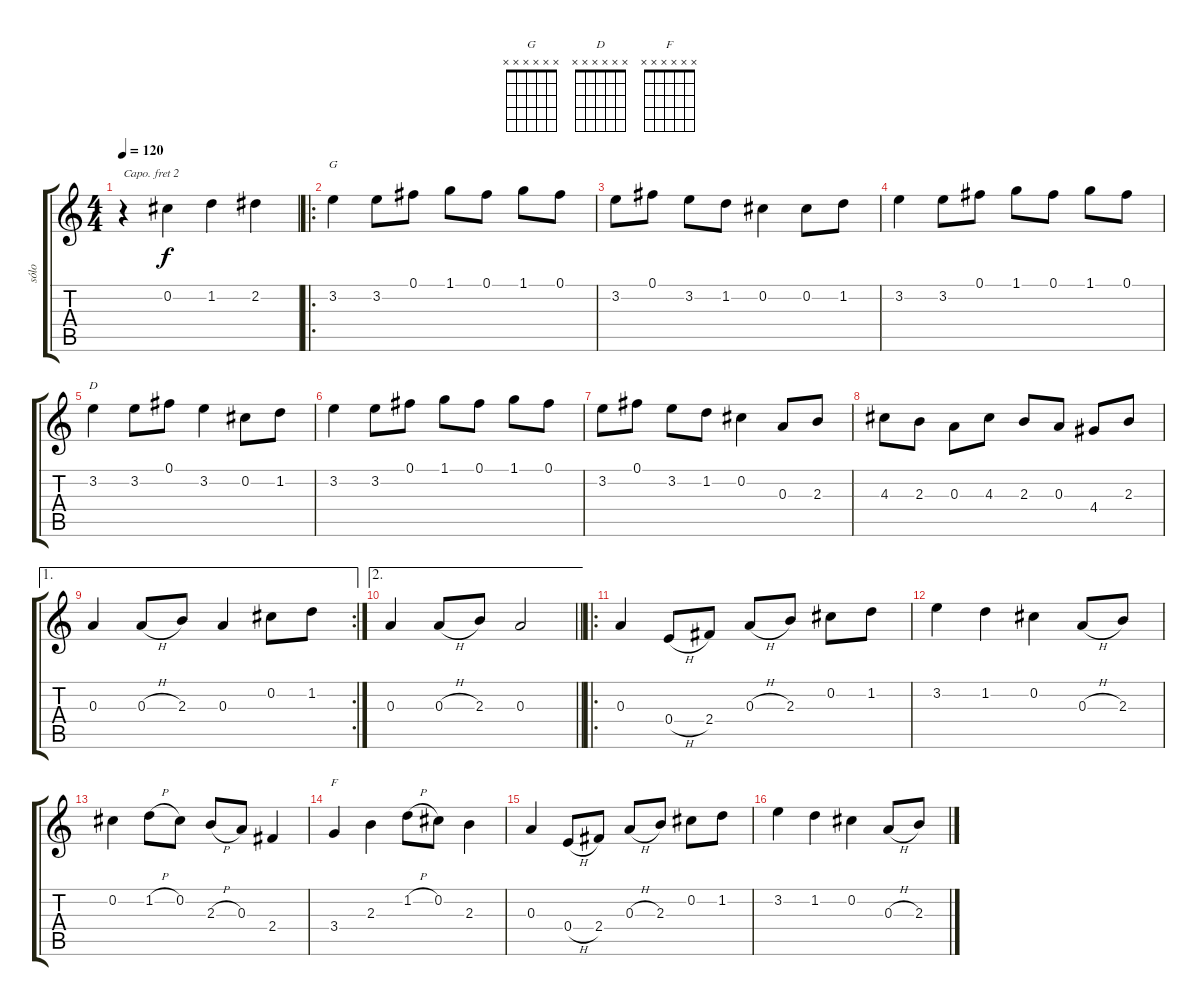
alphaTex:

\track ("sólo" "sólo") {instrument acousticguitarsteel}
\staff {score tabs}
\capo 2
\tuning (E4 B3 G3 D3 A2 E2) {hide}
\chord ("G" x x x x x x)
\chord ("D" x x x x x x)
\chord ("F" x x x x x x)
\ts (4 4)
\tempo 120
\clef g2
\ks c
r.4{dy f instrument acousticguitarsteel} 0.2.4 1.2.4 2.2.4 |
\ro
3.2.4{ch "G"} 3.2.8 0.1.8 1.1.8 0.1.8 1.1.8 0.1.8 |
3.2.8 0.1.8 3.2.8 1.2.8 0.2.4 0.2.8 1.2.8 |
3.2.4 3.2.8 0.1.8 1.1.8 0.1.8 1.1.8 0.1.8 |
3.2.4{ch "D"} 3.2.8 0.1.8 3.2.4 0.2.8 1.2.8 |
3.2.4 3.2.8 0.1.8 1.1.8 0.1.8 1.1.8 0.1.8 |
3.2.8 0.1.8 3.2.8 1.2.8 0.2.4 0.3.8 2.3.8 |
4.3.8 2.3.8 0.3.8 4.3.8 2.3.8 0.3.8 4.4.8 2.3.8 |
\ae 1
\rc 2
0.3.4 0.3{h}.8 2.3.8 0.3.4 0.2.8 1.2.8 |
\ae 2
\barLineRight lightlight
0.3.4 0.3{h}.8 2.3.8 0.3.2 |
\ro
0.3.4 0.4{h}.8 2.4.8 0.3{h}.8 2.3.8 0.2.8 1.2.8 |
3.2.4 1.2.4 0.2.4 0.3{h}.8 2.3.8 |
0.2.4 1.2{h}.8 0.2.8 2.3{h}.8 0.3.8 2.4.4 |
3.4.4{ch "F"} 2.3.4 1.2{h}.8 0.2.8 2.3.4 |
0.3.4 0.4{h}.8 2.4.8 0.3{h}.8 2.3.8 0.2.8 1.2.8 |
3.2.4 1.2.4 0.2.4 0.3{h}.8 2.3.8
